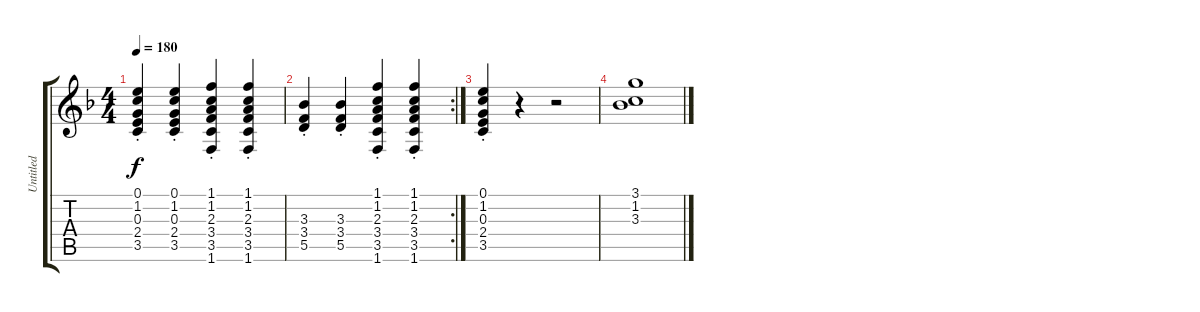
\track ("Untitled" "Untitled") {instrument electricguitarclean}
\staff {score tabs}
\tuning (E4 B3 G3 D3 A2 E2) {hide}
\ts (4 4)
\tempo 180
\clef g2
\ks f
(0.1{st} 1.2{st} 0.3{st} 2.4{st} 3.5{st}).4{dy f} (0.1{st} 1.2{st} 0.3{st} 2.4{st} 3.5{st}).4 (1.1{st} 1.2{st} 2.3{st} 3.4{st} 3.5{st} 1.6{st}).4 (1.1{st} 1.2{st} 2.3{st} 3.4{st} 3.5{st} 1.6{st}).4 |
\rc 2
(3.3{st} 3.4{st} 5.5{st}).4 (3.3{st} 3.4{st} 5.5{st}).4 (1.1{st} 1.2{st} 2.3{st} 3.4{st} 3.5{st} 1.6{st}).4 (1.1{st} 1.2{st} 2.3{st} 3.4{st} 3.5{st} 1.6{st}).4 |
(0.1{st} 1.2{st} 0.3{st} 2.4{st} 3.5{st}).4 r.4 r.2 |
(3.1 1.2 3.3).1
